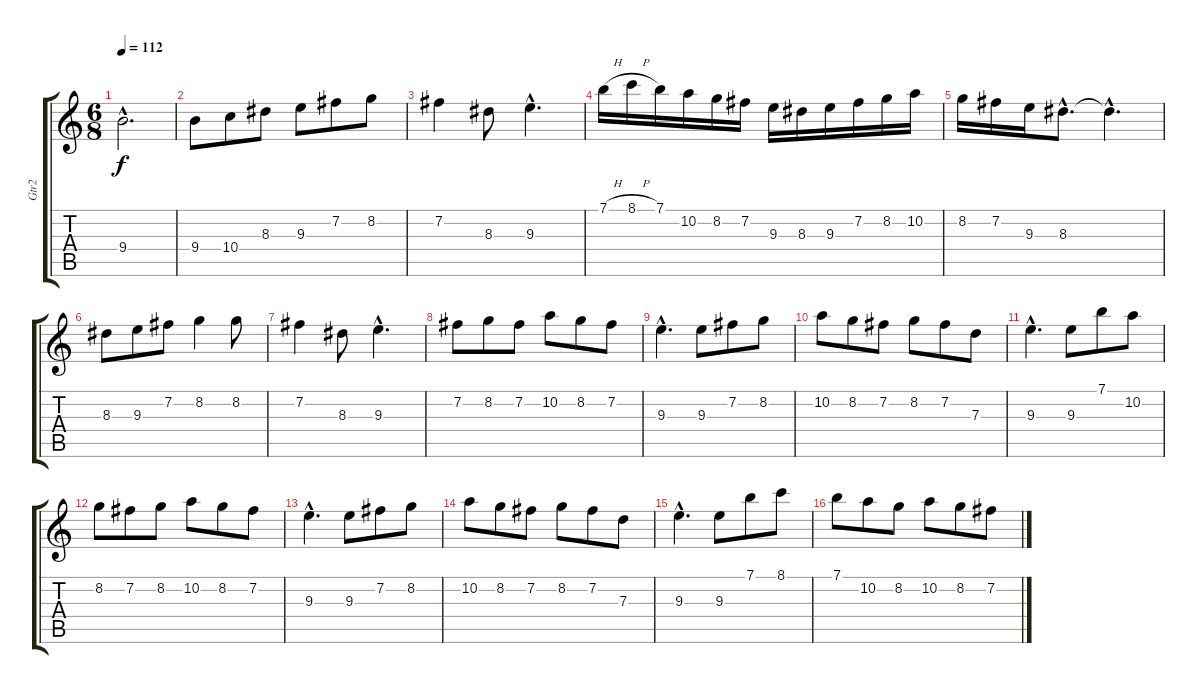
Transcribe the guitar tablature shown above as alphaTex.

\track ("Gtr2" "Gtr2") {instrument acousticguitarsteel}
\staff {score tabs}
\tuning (E4 B3 G3 D3 A2 E2) {hide}
\ts (6 8)
\tempo 112
\clef g2
\ks c
9.4{hac}.2{d dy f} |
9.4.8 10.4.8 8.3.8 9.3.8 7.2.8 8.2.8 |
7.2.4 8.3.8 9.3{hac}.4{d} |
7.1{h}.16 8.1{h}.16 7.1.16 10.2.16 8.2.16 7.2.16 9.3.16 8.3.16 9.3.16 7.2.16 8.2.16 10.2.16 |
8.2.16 7.2.16 9.3.16 8.3{hac}.8{d} 8.3{hac t}.4{d} |
8.3.8 9.3.8 7.2.8 8.2.4 8.2.8 |
7.2.4 8.3.8 9.3{hac}.4{d} |
7.2.8 8.2.8 7.2.8 10.2.8 8.2.8 7.2.8 |
9.3{hac}.4{d} 9.3.8 7.2.8 8.2.8 |
10.2.8 8.2.8 7.2.8 8.2.8 7.2.8 7.3.8 |
9.3{hac}.4{d} 9.3.8 7.1.8 10.2.8 |
8.2.8 7.2.8 8.2.8 10.2.8 8.2.8 7.2.8 |
9.3{hac}.4{d} 9.3.8 7.2.8 8.2.8 |
10.2.8 8.2.8 7.2.8 8.2.8 7.2.8 7.3.8 |
9.3{hac}.4{d} 9.3.8 7.1.8 8.1.8 |
7.1.8 10.2.8 8.2.8 10.2.8 8.2.8 7.2.8
